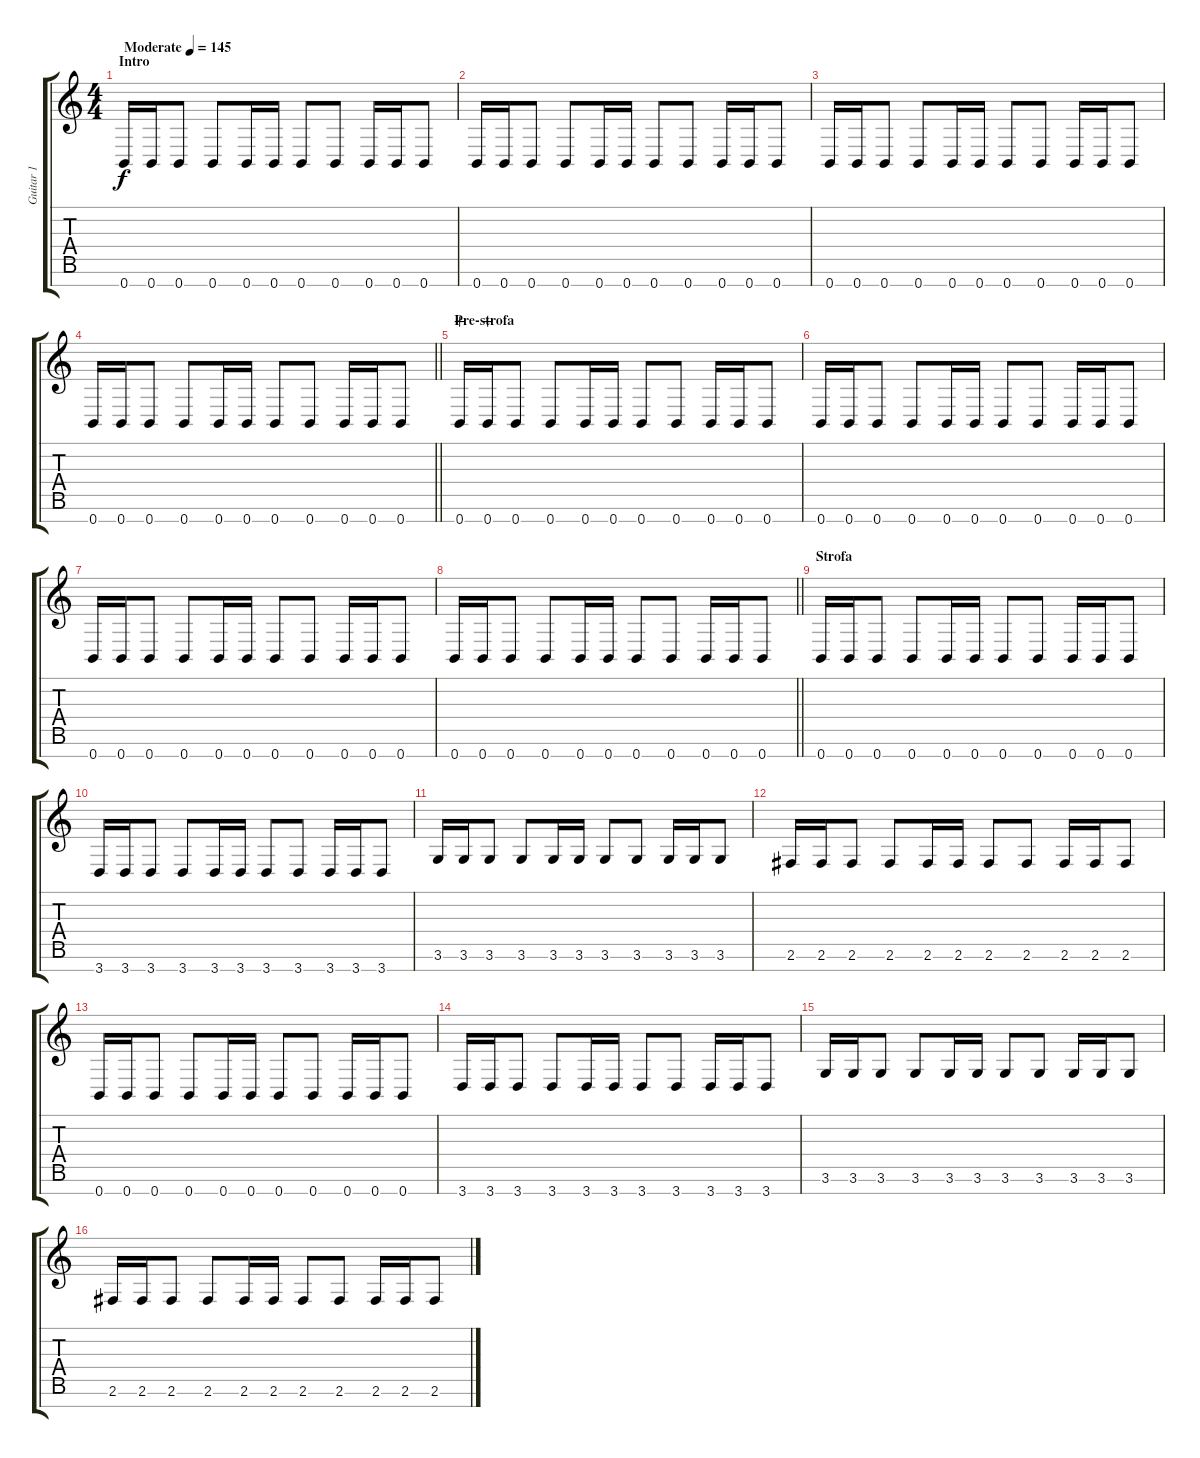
\track ("Guitar 1" "Guitar 1") {instrument distortionguitar}
\staff {score tabs}
\tuning (E4 B3 G3 D3 A2 E2 B1) {hide}
\ts (4 4)
\section ("" "Intro")
\tempo (145 "Moderate")
\clef g2
\ks c
0.7.16{dy f instrument distortionguitar} 0.7.16 0.7.8 0.7.8 0.7.16 0.7.16 0.7.8 0.7.8 0.7.16 0.7.16 0.7.8 |
0.7.16 0.7.16 0.7.8 0.7.8 0.7.16 0.7.16 0.7.8 0.7.8 0.7.16 0.7.16 0.7.8 |
0.7.16 0.7.16 0.7.8 0.7.8 0.7.16 0.7.16 0.7.8 0.7.8 0.7.16 0.7.16 0.7.8 |
\barLineRight lightlight
0.7.16 0.7.16 0.7.8 0.7.8 0.7.16 0.7.16 0.7.8 0.7.8 0.7.16 0.7.16 0.7.8 |
\section ("" "Pre-strofa")
0.7.16{volume 8 instrument pad3polysynth wahc} 0.7.16{wahc} 0.7.8 0.7.8 0.7.16 0.7.16 0.7.8 0.7.8 0.7.16 0.7.16 0.7.8 |
0.7.16 0.7.16 0.7.8 0.7.8 0.7.16 0.7.16 0.7.8 0.7.8 0.7.16 0.7.16 0.7.8 |
0.7.16 0.7.16 0.7.8 0.7.8 0.7.16 0.7.16 0.7.8 0.7.8 0.7.16 0.7.16 0.7.8 |
\barLineRight lightlight
0.7.16 0.7.16 0.7.8 0.7.8 0.7.16 0.7.16 0.7.8 0.7.8 0.7.16 0.7.16 0.7.8 |
\section ("" "Strofa")
0.7.16{volume 13 instrument distortionguitar} 0.7.16 0.7.8 0.7.8 0.7.16 0.7.16 0.7.8 0.7.8 0.7.16 0.7.16 0.7.8 |
3.7.16 3.7.16 3.7.8 3.7.8 3.7.16 3.7.16 3.7.8 3.7.8 3.7.16 3.7.16 3.7.8 |
3.6.16 3.6.16 3.6.8 3.6.8 3.6.16 3.6.16 3.6.8 3.6.8 3.6.16 3.6.16 3.6.8 |
2.6.16 2.6.16 2.6.8 2.6.8 2.6.16 2.6.16 2.6.8 2.6.8 2.6.16 2.6.16 2.6.8 |
0.7.16 0.7.16 0.7.8 0.7.8 0.7.16 0.7.16 0.7.8 0.7.8 0.7.16 0.7.16 0.7.8 |
3.7.16 3.7.16 3.7.8 3.7.8 3.7.16 3.7.16 3.7.8 3.7.8 3.7.16 3.7.16 3.7.8 |
3.6.16 3.6.16 3.6.8 3.6.8 3.6.16 3.6.16 3.6.8 3.6.8 3.6.16 3.6.16 3.6.8 |
2.6.16 2.6.16 2.6.8 2.6.8 2.6.16 2.6.16 2.6.8 2.6.8 2.6.16 2.6.16 2.6.8
